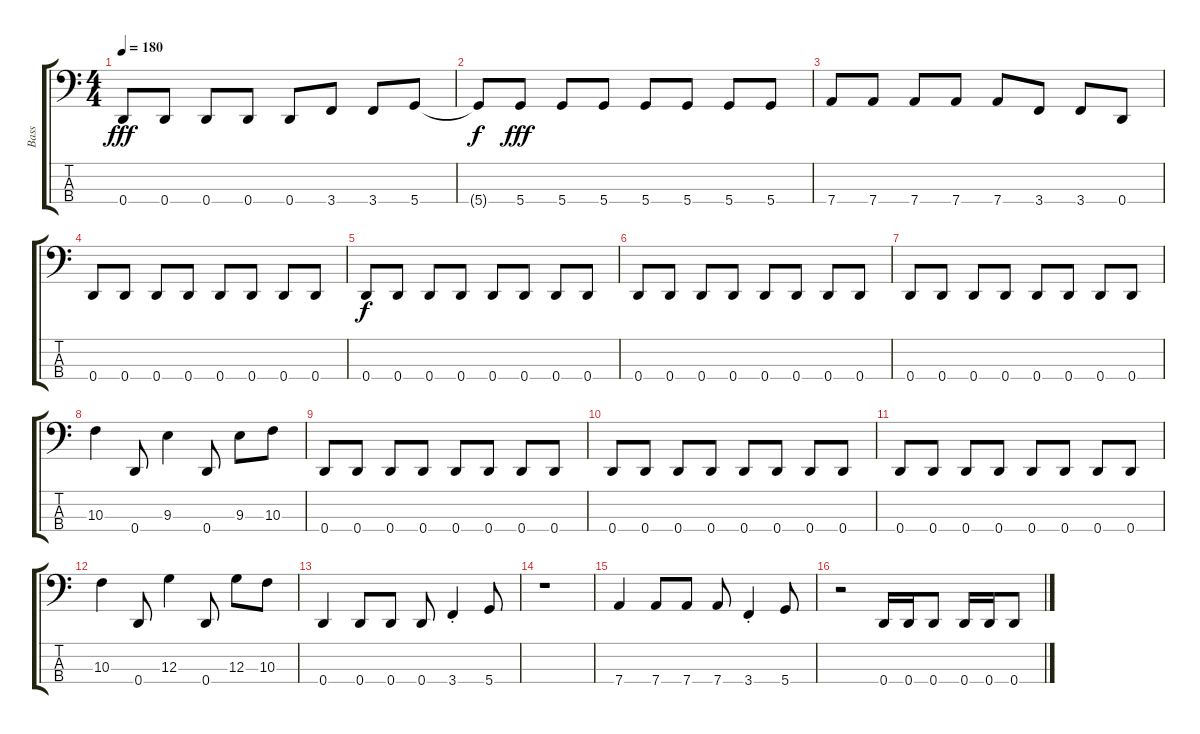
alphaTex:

\track ("Bass" "Bass") {instrument electricbasspick}
\staff {score tabs}
\tuning (F2 C2 G1 D1) {hide}
\ts (4 4)
\tempo 180
\clef f4
\ks c
0.4.8{dy fff} 0.4.8 0.4.8 0.4.8 0.4.8 3.4.8 3.4.8 5.4.8 |
5.4{t}.8{dy f} 5.4.8{dy fff} 5.4.8 5.4.8 5.4.8 5.4.8 5.4.8 5.4.8 |
7.4.8 7.4.8 7.4.8 7.4.8 7.4.8 3.4.8 3.4.8 0.4.8 |
0.4.8 0.4.8 0.4.8 0.4.8 0.4.8 0.4.8 0.4.8 0.4.8 |
0.4.8{dy f} 0.4.8 0.4.8 0.4.8 0.4.8 0.4.8 0.4.8 0.4.8 |
0.4.8 0.4.8 0.4.8 0.4.8 0.4.8 0.4.8 0.4.8 0.4.8 |
0.4.8 0.4.8 0.4.8 0.4.8 0.4.8 0.4.8 0.4.8 0.4.8 |
10.3.4 0.4.8 9.3.4 0.4.8 9.3.8 10.3.8 |
0.4.8 0.4.8 0.4.8 0.4.8 0.4.8 0.4.8 0.4.8 0.4.8 |
0.4.8 0.4.8 0.4.8 0.4.8 0.4.8 0.4.8 0.4.8 0.4.8 |
0.4.8 0.4.8 0.4.8 0.4.8 0.4.8 0.4.8 0.4.8 0.4.8 |
10.3.4 0.4.8 12.3.4 0.4.8 12.3.8 10.3.8 |
0.4.4 0.4.8 0.4.8 0.4.8 3.4{st}.4 5.4.8 |
r.1 |
7.4.4 7.4.8 7.4.8 7.4.8 3.4{st}.4 5.4.8 |
r.2 0.4.16 0.4.16 0.4.8 0.4.16 0.4.16 0.4.8
